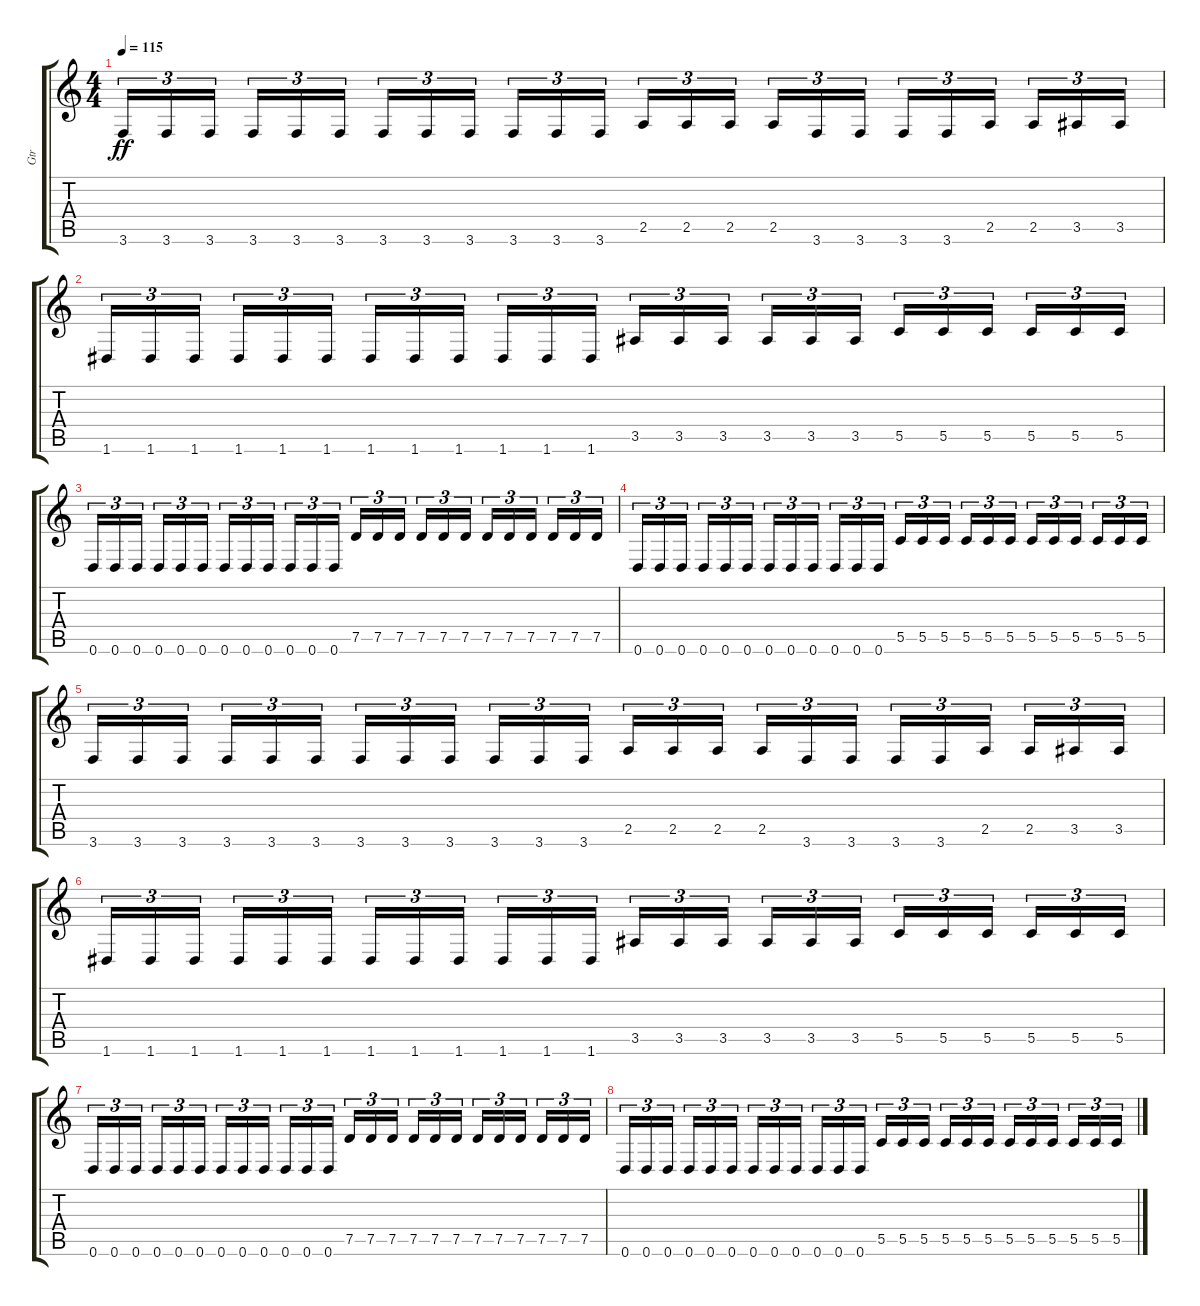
\track ("Gtr" "Gtr") {instrument overdrivenguitar}
\staff {score tabs}
\tuning (D4 A3 F3 C3 G2 D2) {hide}
\ts (4 4)
\tempo 115
\clef g2
\ks c
3.6.16{tu (3 2) dy ff} 3.6.16{tu (3 2)} 3.6.16{tu (3 2) beam splitsecondary} 3.6.16{tu (3 2)} 3.6.16{tu (3 2)} 3.6.16{tu (3 2)} 3.6.16{tu (3 2)} 3.6.16{tu (3 2)} 3.6.16{tu (3 2) beam splitsecondary} 3.6.16{tu (3 2)} 3.6.16{tu (3 2)} 3.6.16{tu (3 2)} 2.5.16{tu (3 2)} 2.5.16{tu (3 2)} 2.5.16{tu (3 2) beam splitsecondary} 2.5.16{tu (3 2)} 3.6.16{tu (3 2)} 3.6.16{tu (3 2)} 3.6.16{tu (3 2)} 3.6.16{tu (3 2)} 2.5.16{tu (3 2) beam splitsecondary} 2.5.16{tu (3 2)} 3.5.16{tu (3 2)} 3.5.16{tu (3 2)} |
1.6.16{tu (3 2)} 1.6.16{tu (3 2)} 1.6.16{tu (3 2) beam splitsecondary} 1.6.16{tu (3 2)} 1.6.16{tu (3 2)} 1.6.16{tu (3 2)} 1.6.16{tu (3 2)} 1.6.16{tu (3 2)} 1.6.16{tu (3 2) beam splitsecondary} 1.6.16{tu (3 2)} 1.6.16{tu (3 2)} 1.6.16{tu (3 2)} 3.5.16{tu (3 2)} 3.5.16{tu (3 2)} 3.5.16{tu (3 2) beam splitsecondary} 3.5.16{tu (3 2)} 3.5.16{tu (3 2)} 3.5.16{tu (3 2)} 5.5.16{tu (3 2)} 5.5.16{tu (3 2)} 5.5.16{tu (3 2) beam splitsecondary} 5.5.16{tu (3 2)} 5.5.16{tu (3 2)} 5.5.16{tu (3 2)} |
0.6.16{tu (3 2)} 0.6.16{tu (3 2)} 0.6.16{tu (3 2) beam splitsecondary} 0.6.16{tu (3 2)} 0.6.16{tu (3 2)} 0.6.16{tu (3 2)} 0.6.16{tu (3 2)} 0.6.16{tu (3 2)} 0.6.16{tu (3 2) beam splitsecondary} 0.6.16{tu (3 2)} 0.6.16{tu (3 2)} 0.6.16{tu (3 2)} 7.5.16{tu (3 2)} 7.5.16{tu (3 2)} 7.5.16{tu (3 2) beam splitsecondary} 7.5.16{tu (3 2)} 7.5.16{tu (3 2)} 7.5.16{tu (3 2)} 7.5.16{tu (3 2)} 7.5.16{tu (3 2)} 7.5.16{tu (3 2) beam splitsecondary} 7.5.16{tu (3 2)} 7.5.16{tu (3 2)} 7.5.16{tu (3 2)} |
0.6.16{tu (3 2)} 0.6.16{tu (3 2)} 0.6.16{tu (3 2) beam splitsecondary} 0.6.16{tu (3 2)} 0.6.16{tu (3 2)} 0.6.16{tu (3 2)} 0.6.16{tu (3 2)} 0.6.16{tu (3 2)} 0.6.16{tu (3 2) beam splitsecondary} 0.6.16{tu (3 2)} 0.6.16{tu (3 2)} 0.6.16{tu (3 2)} 5.5.16{tu (3 2)} 5.5.16{tu (3 2)} 5.5.16{tu (3 2) beam splitsecondary} 5.5.16{tu (3 2)} 5.5.16{tu (3 2)} 5.5.16{tu (3 2)} 5.5.16{tu (3 2)} 5.5.16{tu (3 2)} 5.5.16{tu (3 2) beam splitsecondary} 5.5.16{tu (3 2)} 5.5.16{tu (3 2)} 5.5.16{tu (3 2)} |
3.6.16{tu (3 2)} 3.6.16{tu (3 2)} 3.6.16{tu (3 2) beam splitsecondary} 3.6.16{tu (3 2)} 3.6.16{tu (3 2)} 3.6.16{tu (3 2)} 3.6.16{tu (3 2)} 3.6.16{tu (3 2)} 3.6.16{tu (3 2) beam splitsecondary} 3.6.16{tu (3 2)} 3.6.16{tu (3 2)} 3.6.16{tu (3 2)} 2.5.16{tu (3 2)} 2.5.16{tu (3 2)} 2.5.16{tu (3 2) beam splitsecondary} 2.5.16{tu (3 2)} 3.6.16{tu (3 2)} 3.6.16{tu (3 2)} 3.6.16{tu (3 2)} 3.6.16{tu (3 2)} 2.5.16{tu (3 2) beam splitsecondary} 2.5.16{tu (3 2)} 3.5.16{tu (3 2)} 3.5.16{tu (3 2)} |
1.6.16{tu (3 2)} 1.6.16{tu (3 2)} 1.6.16{tu (3 2) beam splitsecondary} 1.6.16{tu (3 2)} 1.6.16{tu (3 2)} 1.6.16{tu (3 2)} 1.6.16{tu (3 2)} 1.6.16{tu (3 2)} 1.6.16{tu (3 2) beam splitsecondary} 1.6.16{tu (3 2)} 1.6.16{tu (3 2)} 1.6.16{tu (3 2)} 3.5.16{tu (3 2)} 3.5.16{tu (3 2)} 3.5.16{tu (3 2) beam splitsecondary} 3.5.16{tu (3 2)} 3.5.16{tu (3 2)} 3.5.16{tu (3 2)} 5.5.16{tu (3 2)} 5.5.16{tu (3 2)} 5.5.16{tu (3 2) beam splitsecondary} 5.5.16{tu (3 2)} 5.5.16{tu (3 2)} 5.5.16{tu (3 2)} |
0.6.16{tu (3 2)} 0.6.16{tu (3 2)} 0.6.16{tu (3 2) beam splitsecondary} 0.6.16{tu (3 2)} 0.6.16{tu (3 2)} 0.6.16{tu (3 2)} 0.6.16{tu (3 2)} 0.6.16{tu (3 2)} 0.6.16{tu (3 2) beam splitsecondary} 0.6.16{tu (3 2)} 0.6.16{tu (3 2)} 0.6.16{tu (3 2)} 7.5.16{tu (3 2)} 7.5.16{tu (3 2)} 7.5.16{tu (3 2) beam splitsecondary} 7.5.16{tu (3 2)} 7.5.16{tu (3 2)} 7.5.16{tu (3 2)} 7.5.16{tu (3 2)} 7.5.16{tu (3 2)} 7.5.16{tu (3 2) beam splitsecondary} 7.5.16{tu (3 2)} 7.5.16{tu (3 2)} 7.5.16{tu (3 2)} |
0.6.16{tu (3 2)} 0.6.16{tu (3 2)} 0.6.16{tu (3 2) beam splitsecondary} 0.6.16{tu (3 2)} 0.6.16{tu (3 2)} 0.6.16{tu (3 2)} 0.6.16{tu (3 2)} 0.6.16{tu (3 2)} 0.6.16{tu (3 2) beam splitsecondary} 0.6.16{tu (3 2)} 0.6.16{tu (3 2)} 0.6.16{tu (3 2)} 5.5.16{tu (3 2)} 5.5.16{tu (3 2)} 5.5.16{tu (3 2) beam splitsecondary} 5.5.16{tu (3 2)} 5.5.16{tu (3 2)} 5.5.16{tu (3 2)} 5.5.16{tu (3 2)} 5.5.16{tu (3 2)} 5.5.16{tu (3 2) beam splitsecondary} 5.5.16{tu (3 2)} 5.5.16{tu (3 2)} 5.5.16{tu (3 2)}
